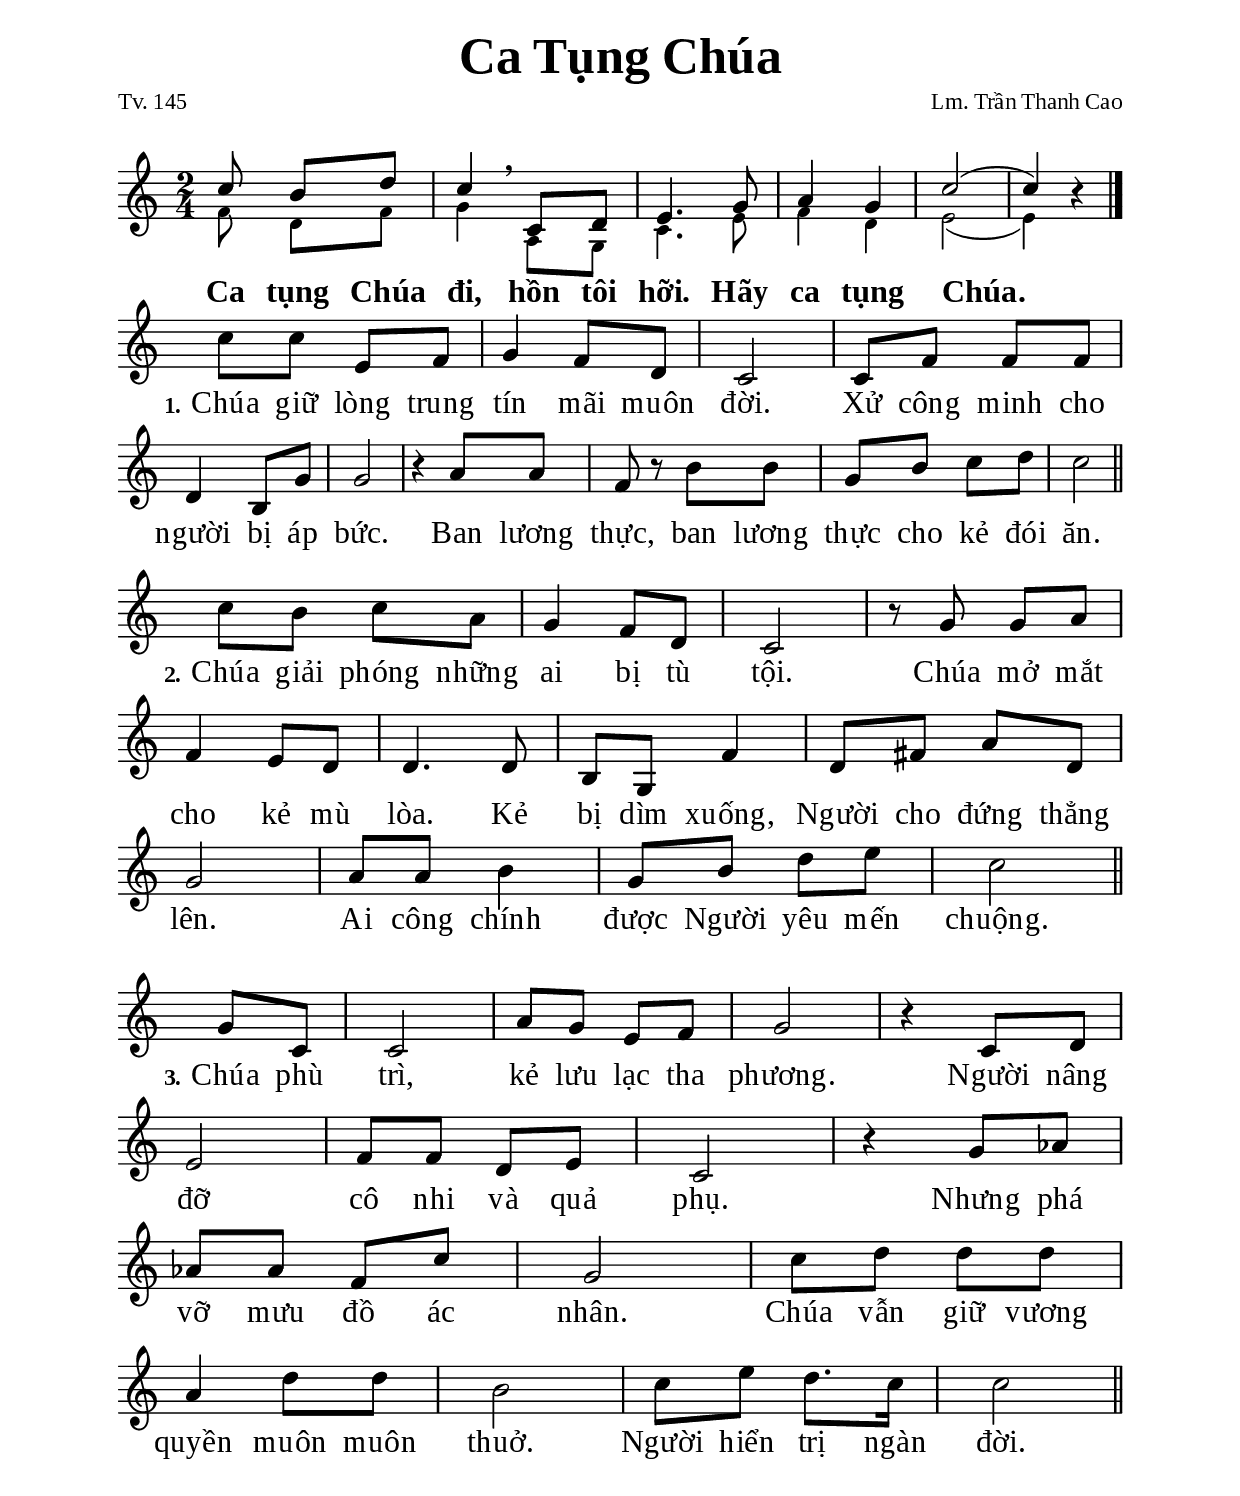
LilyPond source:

% Cài đặt chung
\version "2.20.0"
\include "english.ly"

\header {
  title = \markup { \fontsize #3 "Ca Tụng Chúa" }
  poet = "Tv. 145"
  composer = "Lm. Trần Thanh Cao"
  arranger = " "
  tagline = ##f
}

\paper {
  #(set-paper-size "a4")
  top-margin = 10\mm
  bottom-margin = 10\mm
  left-margin = 20\mm
  right-margin = 20\mm
  indent = #0
  #(define fonts
    (make-pango-font-tree
      "Liberation Serif"
      "Liberation Serif"
      "Liberation Serif"
      (/ 20 20)))
  page-count = #1
}

% Nhạc điệp khúc
nhacDiepKhucSop = \relative c'' {
  \partial 4. c8 b d |
  c4 \breathe c,8 d |
  e4. g8 |
  a4 g |
  c2 ( |
  c4) r \bar "|."
}

nhacDiepKhucBass = \relative c' {
  \partial 4. f8 d f |
  g4 a,8 g |
  c4. e8 |
  f4 d |
  e2 ( |
  e4) r
}

% Nhạc phiên khúc
nhacPhienKhucMot = \relative c'' {
  c8 c e, f |
  g4 f8 d |
  c2 |
  c8 f f f |
  d4 b8 g' |
  g2 |
  r4 a8 a |
  f r b b |
  g b c d |
  c2 \bar "||"
}

nhacPhienKhucHai = \relative c'' {
  c8 b c a |
  g4 f8 d |
  c2 |
  r8 g' g a |
  f4 e8 d |
  d4. d8 |
  b g f'4 |
  d8 fs a d, |
  g2 |
  a8 a b4 |
  g8 b d e |
  c2 \bar "||"
}

nhacPhienKhucBa = \relative c'' {
  \partial 4 g8 c, |
  c2 |
  a'8 g e f |
  g2 |
  r4 c,8 d |
  e2 |
  f8 f d e |
  c2 |
  r4 g'8 af |
  af af f c' |
  g2 |
  c8 d d d |
  a4 d8 d |
  b2 |
  c8 e d8. c16 |
  c2 \bar "||"
}

% Lời điệp khúc
loiDiepKhuc = \lyricmode {
  Ca tụng Chúa đi, hồn tôi hỡi.
  Hãy ca tụng Chúa.
}

% Lời phiên khúc
loiPhienKhucMot = \lyricmode {
  \set stanza = #"1."
  Chúa giữ lòng trung tín mãi muôn đời.
  Xử công minh cho người bị áp bức.
  Ban lương thực, ban lương thực cho kẻ đói ăn.
}

loiPhienKhucHai = \lyricmode {
  \set stanza = #"2."
  Chúa giải phóng những ai bị tù tội.
  Chúa mở mắt cho kẻ mù lòa.
  Kẻ bị dìm xuống, Người cho đứng thẳng lên.
  Ai công chính được Người yêu mến chuộng.
}

loiPhienKhucBa = \lyricmode {
  \set stanza = #"3."
  Chúa phù trì, kẻ lưu lạc tha phương.
  Người nâng đỡ cô nhi và quả phụ.
  Nhưng phá vỡ mưu đồ ác nhân.
  Chúa vẫn giữ vương quyền muôn muôn thuở.
  Người hiển trị ngàn đời.
}

% Dàn trang
\score {
  \new ChoirStaff <<
    \new Staff = diepKhuc \with {
        \consists "Merge_rests_engraver"
        \magnifyStaff #(magstep +1)
      }
      <<
      \new Voice = beSop {
        \voiceOne \key c \major \time 2/4 \nhacDiepKhucSop
      }
      \new Voice = beBas {
        \override NoteHead.font-size = #-2
        \voiceTwo \key c \major \time 2/4 \nhacDiepKhucBass
      }
    >>
    \new Lyrics \lyricsto beSop \loiDiepKhuc
  >>
  \layout {
    ragged-last = ##f
    \override Lyrics.LyricText.font-series = #'bold
    \override Lyrics.LyricText.font-size = #+3
    \override Lyrics.LyricSpace.minimum-distance = #2.0
    \override Score.BarNumber.break-visibility = ##(#f #f #f)
    \override Score.SpacingSpanner.uniform-stretching = ##t
  }
}

\score {
  \new ChoirStaff <<
    \new Staff = phienKhuc \with {
        \magnifyStaff #(magstep +1)
      }
      <<
      \new Voice = beSop {
        \key c \major \time 2/4 \nhacPhienKhucMot
      }
    >>
    \new Lyrics \lyricsto beSop \loiPhienKhucMot
  >>
  \layout {
    \override Staff.TimeSignature.transparent = ##t
    \override Lyrics.LyricText.font-size = #+3
    \override Lyrics.LyricSpace.minimum-distance = #1.5
    \override Score.BarNumber.break-visibility = ##(#f #f #f)
    \override Score.SpacingSpanner.uniform-stretching = ##t
  }
}

\score {
  \new ChoirStaff <<
    \new Staff = phienKhuc \with {
        \magnifyStaff #(magstep +1)
      }
      <<
      \new Voice = beSop {
        \key c \major \time 2/4 \nhacPhienKhucHai
      }
    >>
    \new Lyrics \lyricsto beSop \loiPhienKhucHai
  >>
  \layout {
    \override Staff.TimeSignature.transparent = ##t
    \override Lyrics.LyricText.font-size = #+3
    \override Lyrics.LyricSpace.minimum-distance = #1.5
    \override Score.BarNumber.break-visibility = ##(#f #f #f)
    \override Score.SpacingSpanner.uniform-stretching = ##t
  }
}

\score {
  \new ChoirStaff <<
    \new Staff = phienKhuc \with {
        \magnifyStaff #(magstep +1)
      }
      <<
      \new Voice = beSop {
        \key c \major \time 2/4 \nhacPhienKhucBa
      }
    >>
    \new Lyrics \lyricsto beSop \loiPhienKhucBa
  >>
  \layout {
    \override Staff.TimeSignature.transparent = ##t
    \override Lyrics.LyricText.font-size = #+3
    \override Lyrics.LyricSpace.minimum-distance = #1.5
    \override Score.BarNumber.break-visibility = ##(#f #f #f)
    \override Score.SpacingSpanner.uniform-stretching = ##t
  }
}
